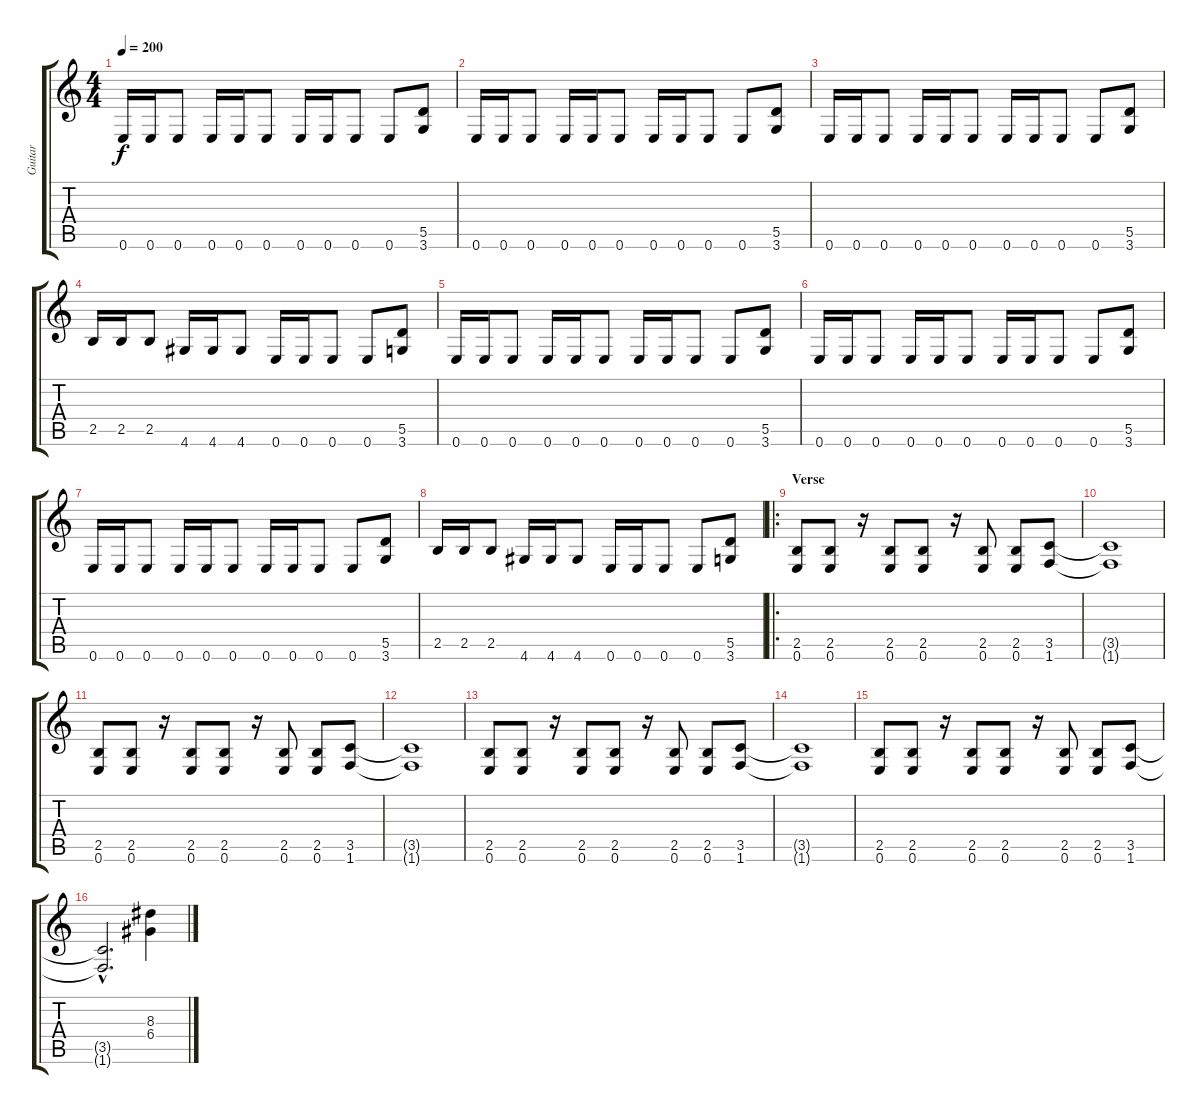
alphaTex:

\track ("Guitar" "Guitar") {instrument overdrivenguitar}
\staff {score tabs}
\tuning (E4 B3 G3 D3 A2 E2) {hide}
\ts (4 4)
\tempo 200
\clef g2
\ks c
0.6.16{dy f} 0.6.16 0.6.8 0.6.16 0.6.16 0.6.8 0.6.16 0.6.16 0.6.8 0.6.8 (5.5 3.6).8 |
0.6.16 0.6.16 0.6.8 0.6.16 0.6.16 0.6.8 0.6.16 0.6.16 0.6.8 0.6.8 (5.5 3.6).8 |
0.6.16 0.6.16 0.6.8 0.6.16 0.6.16 0.6.8 0.6.16 0.6.16 0.6.8 0.6.8 (5.5 3.6).8 |
2.5.16 2.5.16 2.5.8 4.6.16 4.6.16 4.6.8 0.6.16 0.6.16 0.6.8 0.6.8 (5.5 3.6).8 |
0.6.16 0.6.16 0.6.8 0.6.16 0.6.16 0.6.8 0.6.16 0.6.16 0.6.8 0.6.8 (5.5 3.6).8 |
0.6.16 0.6.16 0.6.8 0.6.16 0.6.16 0.6.8 0.6.16 0.6.16 0.6.8 0.6.8 (5.5 3.6).8 |
0.6.16 0.6.16 0.6.8 0.6.16 0.6.16 0.6.8 0.6.16 0.6.16 0.6.8 0.6.8 (5.5 3.6).8 |
2.5.16 2.5.16 2.5.8 4.6.16 4.6.16 4.6.8 0.6.16 0.6.16 0.6.8 0.6.8 (5.5 3.6).8 |
\ro
\section ("" "Verse")
(2.5 0.6).8 (2.5 0.6).8 r.16 (2.5 0.6).8 (2.5 0.6).8 r.16 (2.5 0.6).8 (2.5 0.6).8 (3.5 1.6).8 |
(3.5{t} 1.6{t}).1 |
(2.5 0.6).8 (2.5 0.6).8 r.16 (2.5 0.6).8 (2.5 0.6).8 r.16 (2.5 0.6).8 (2.5 0.6).8 (3.5 1.6).8 |
(3.5{t} 1.6{t}).1 |
(2.5 0.6).8 (2.5 0.6).8 r.16 (2.5 0.6).8 (2.5 0.6).8 r.16 (2.5 0.6).8 (2.5 0.6).8 (3.5 1.6).8 |
(3.5{t} 1.6{t}).1 |
(2.5 0.6).8 (2.5 0.6).8 r.16 (2.5 0.6).8 (2.5 0.6).8 r.16 (2.5 0.6).8 (2.5 0.6).8 (3.5 1.6).8 |
(3.5{hac t} 1.6{hac t}).2{d} (8.3 6.4).4
